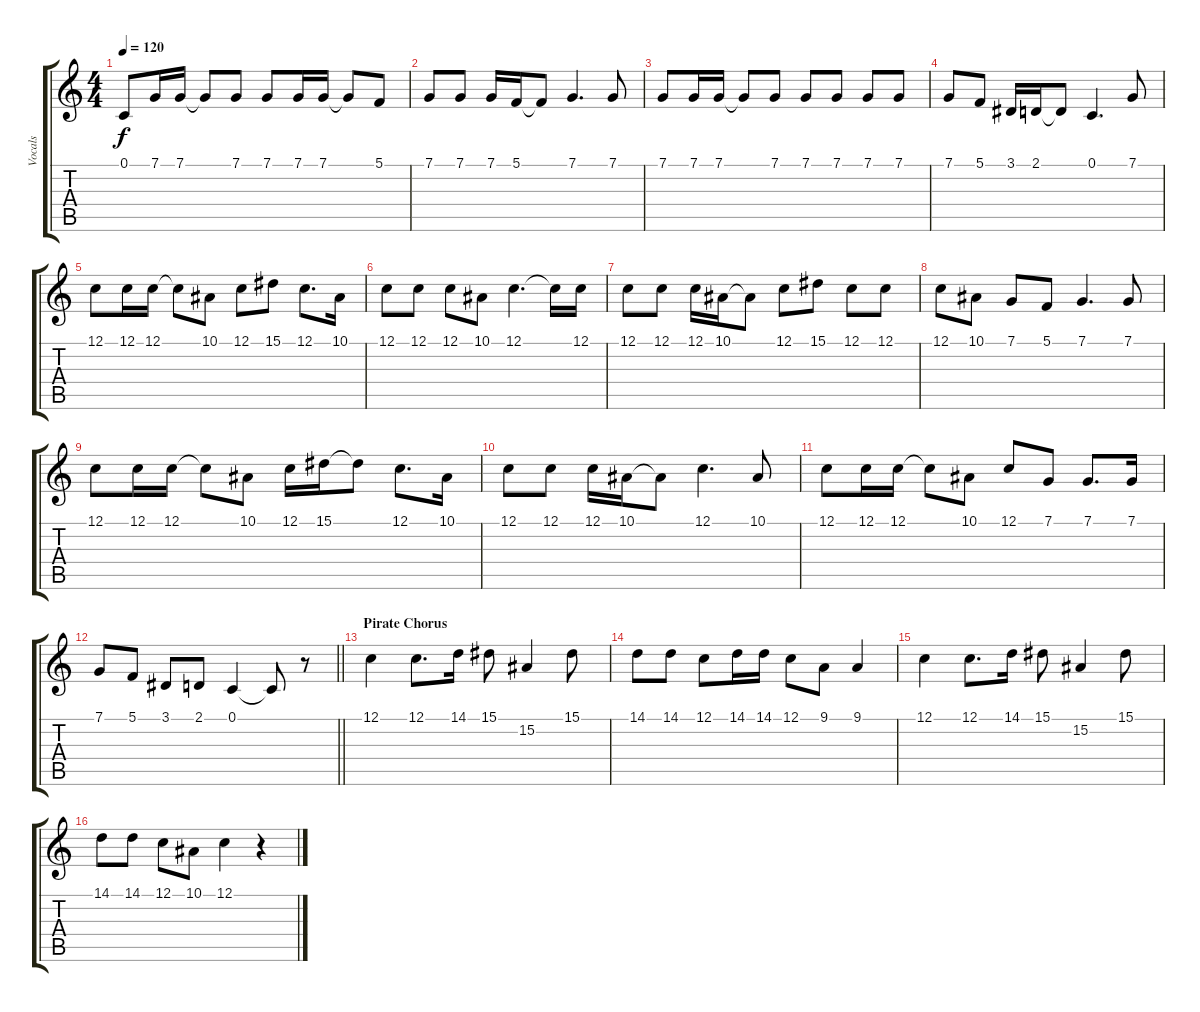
\track ("Vocals" "Vocals") {instrument lead2sawtooth}
\staff {score tabs}
\tuning (C4 G3 Eb3 Bb2 F2 C2) {hide}
\ts (4 4)
\tempo 120
\clef g2
\ks c
0.1.8{dy f} 7.1.16 7.1.16 7.1{t}.8 7.1.8 7.1.8 7.1.16 7.1.16 7.1{t}.8 5.1.8 |
7.1.8 7.1.8 7.1.16 5.1.16 5.1{t}.8 7.1.4{d} 7.1.8 |
7.1.8 7.1.16 7.1.16 7.1{t}.8 7.1.8 7.1.8 7.1.8 7.1.8 7.1.8 |
7.1.8 5.1.8 3.1.16 2.1.16 2.1{t}.8 0.1.4{d} 7.1.8 |
12.1.8 12.1.16 12.1.16 12.1{t}.8 10.1.8 12.1.8 15.1.8 12.1.8{d} 10.1.16 |
12.1.8 12.1.8 12.1.8 10.1.8 12.1.4{d} 12.1{t}.16 12.1.16 |
12.1.8 12.1.8 12.1.16 10.1.16 10.1{t}.8 12.1.8 15.1.8 12.1.8 12.1.8 |
12.1.8 10.1.8 7.1.8 5.1.8 7.1.4{d} 7.1.8 |
12.1.8 12.1.16 12.1.16 12.1{t}.8 10.1.8 12.1.16 15.1.16 15.1{t}.8 12.1.8{d} 10.1.16 |
12.1.8 12.1.8 12.1.16 10.1.16 10.1{t}.8 12.1.4{d} 10.1.8 |
12.1.8 12.1.16 12.1.16 12.1{t}.8 10.1.8 12.1.8 7.1.8 7.1.8{d} 7.1.16 |
\barLineRight lightlight
7.1.8 5.1.8 3.1.8 2.1.8 0.1.4 0.1{t}.8 r.8 |
\section ("" "Pirate Chorus")
12.1.4 12.1.8{d} 14.1.16 15.1.8 15.2.4 15.1.8 |
14.1.8 14.1.8 12.1.8 14.1.16 14.1.16 12.1.8 9.1.8 9.1.4 |
12.1.4 12.1.8{d} 14.1.16 15.1.8 15.2.4 15.1.8 |
14.1.8 14.1.8 12.1.8 10.1.8 12.1.4 r.4
